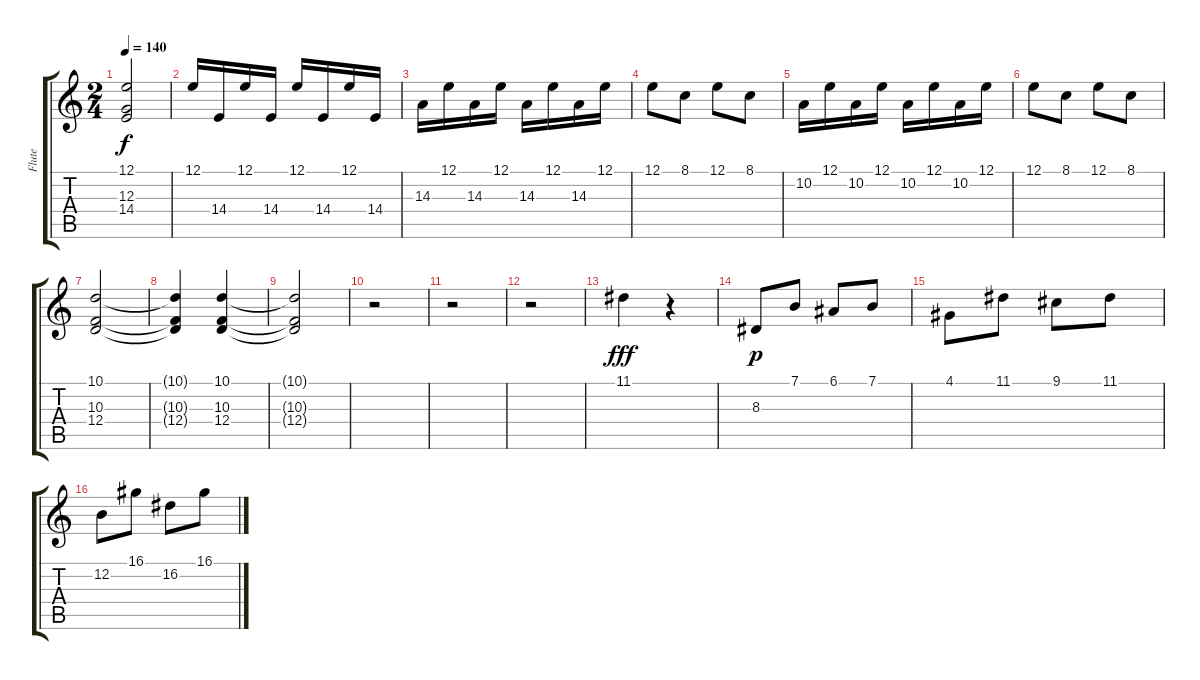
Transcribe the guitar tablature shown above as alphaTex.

\track ("Flute" "Flute") {instrument flute}
\staff {score tabs}
\tuning (E4 B3 G3 D3 A2 E2) {hide}
\ts (2 4)
\tempo 140
\clef g2
\ks c
(12.1{t} 12.3{t} 14.4{t}).2{dy f} |
12.1.16 14.4.16 12.1.16 14.4.16 12.1.16 14.4.16 12.1.16 14.4.16 |
14.3.16 12.1.16 14.3.16 12.1.16 14.3.16 12.1.16 14.3.16 12.1.16 |
12.1.8 8.1.8 12.1.8 8.1.8 |
10.2.16 12.1.16 10.2.16 12.1.16 10.2.16 12.1.16 10.2.16 12.1.16 |
12.1.8 8.1.8 12.1.8 8.1.8 |
(10.1 10.3 12.4).2 |
(10.1{t} 10.3{t} 12.4{t}).4 (10.1 10.3 12.4).4 |
(10.1{t} 10.3{t} 12.4{t}).2 |
r.2 |
r.2 |
r.2 |
11.1.4{dy fff} r.4 |
8.3.8{dy p} 7.1.8 6.1.8 7.1.8 |
4.1.8 11.1.8 9.1.8 11.1.8 |
12.2.8 16.1.8 16.2.8 16.1.8
